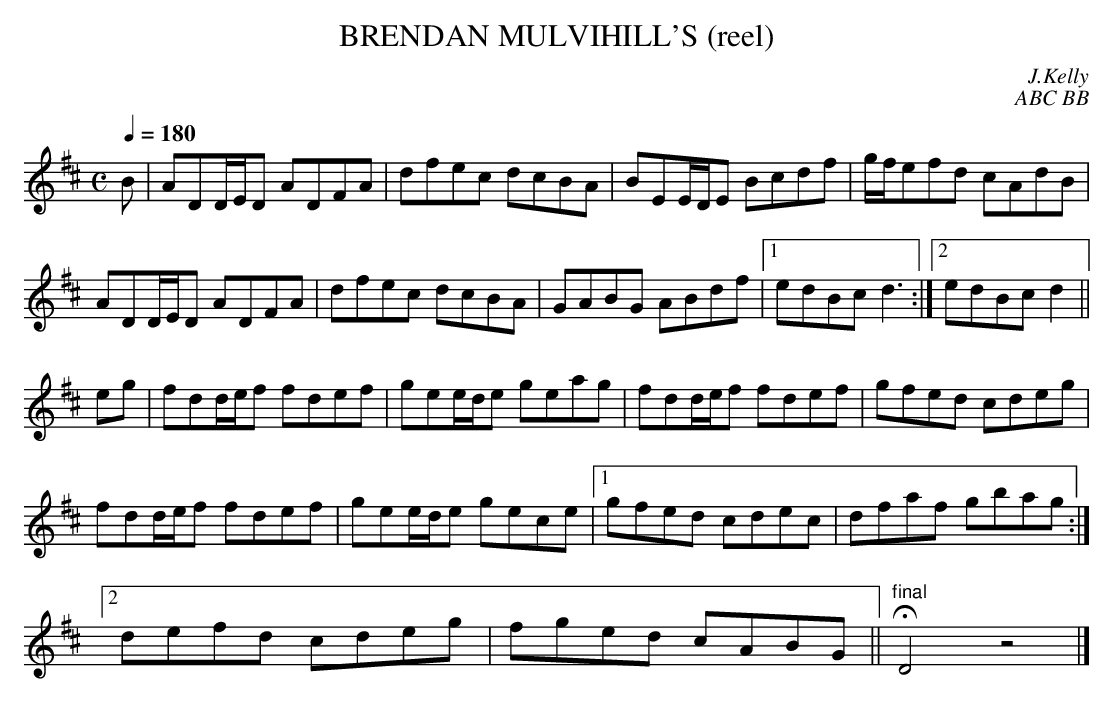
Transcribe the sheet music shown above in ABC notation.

X:1
T:BRENDAN MULVIHILL'S (reel)
C:J.Kelly
C:ABC BB
M:C
L:1/8
Q:1/4=180
K:D
B|ADD/E/D ADFA|dfec dcBA|BEE/D/E Bcdf|g/f/efd cAdB|
ADD/E/D ADFA|dfec dcBA|GABG ABdf|1 edBc d3:|2 edBc d2||
eg|fdd/e/f fdef|gee/d/e geag|fdd/e/f fdef|gfed cdeg|
fdd/e/f fdef|gee/d/e gece|1 gfed cdec|dfaf gbag:|
[2 defd cdeg|fged cABG||"final"HD4z4|]
